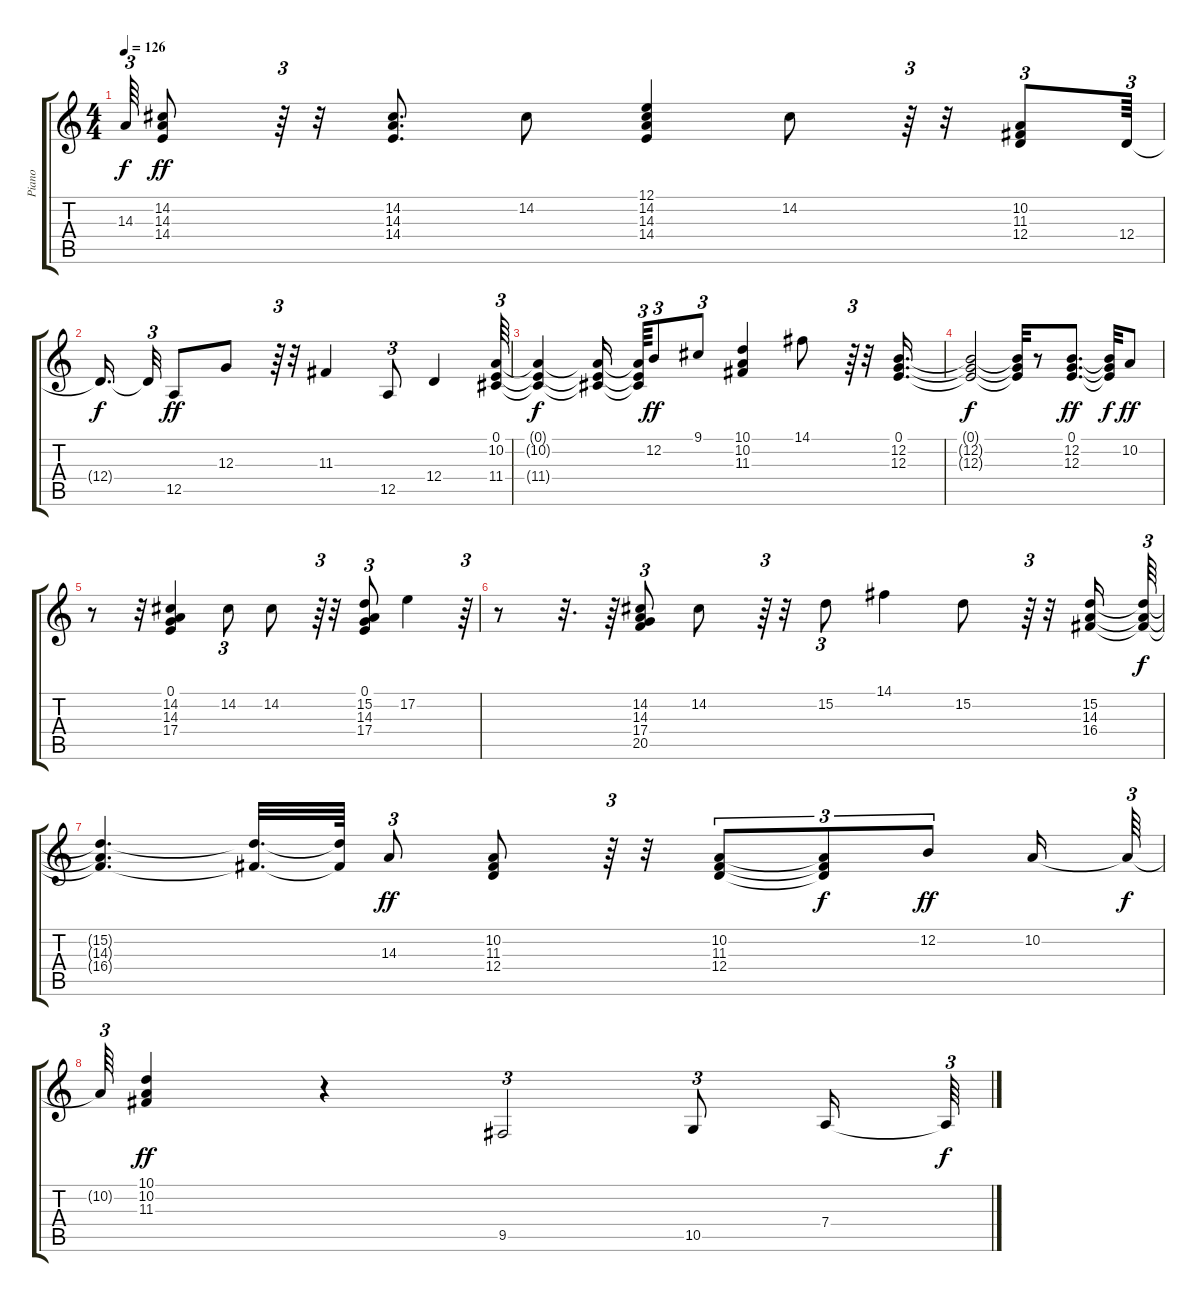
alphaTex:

\track ("Piano" "Piano") {instrument electricpiano1}
\staff {score tabs}
\tuning (E4 B3 G3 D3 A2 E2) {hide}
\ts (4 4)
\tempo 126
\clef g2
\ks c
14.3{t}.64{tu (3 2) dy f} (14.2 14.3 14.4).8{dy ff} r.64{tu (3 2)} r.32 (14.2 14.3 14.4).8{d} 14.2.8 (12.1 14.2 14.3 14.4).4 14.2.8 r.64{tu (3 2)} r.32 (10.2 11.3 12.4).8{tu (3 2)} 12.4.64{tu (3 2)} |
12.4{t}.16{d dy f} 12.4{t}.32{tu (3 2)} 12.5.8{dy ff} 12.3.8 r.64{tu (3 2)} r.32 11.3.4 12.5.8{tu (3 2)} 12.4.4 (0.1 10.2 11.4).64{tu (3 2)} |
(0.1{t} 10.2{t} 11.4{t}).4{dy f} (0.1{t} 10.2{t} 11.4{t}).16 (0.1{t} 10.2{t} 11.4{t}).64{tu (3 2)} 12.2.8{tu (3 2) dy ff} 9.1.8{tu (3 2)} (10.1 10.2 11.3).4 14.1.8 r.64{tu (3 2)} r.32 (0.1 12.2 12.3).16{d} |
(0.1{t} 12.2{t} 12.3{t}).2{dy f} (0.1{t} 12.2{t} 12.3{t}).32 r.8 (0.1 12.2 12.3).8{d dy ff} (0.1{t} 12.2{t} 12.3{t}).32{dy f} 10.2.8{dy ff} |
r.8 r.32 (0.1 14.2 14.3 17.4).4 14.2.8{tu (3 2)} 14.2.8 r.64{tu (3 2)} r.32 (0.1 15.2 14.3 17.4).8{tu (3 2)} 17.2.4 r.64{tu (3 2)} |
r.8 r.32{d} r.64 (14.2 14.3 17.4 20.5).8{tu (3 2)} 14.2.8 r.64{tu (3 2)} r.32 15.2.8{tu (3 2)} 14.1.4 15.2.8 r.64{tu (3 2)} r.32 (15.2 14.3 16.4).16 (15.2{t} 14.3{t} 16.4{t}).64{tu (3 2) dy f} |
(15.2{t} 14.3{t} 16.4{t}).4{d} (15.2{t} 16.4{t}).32{d} (15.2{t} 16.4{t}).64 14.3.8{tu (3 2) dy ff} (10.2 11.3 12.4).8 r.64{tu (3 2)} r.32 (10.2 11.3 12.4).8{tu (3 2)} (10.2{t} 11.3{t} 12.4{t}).8{tu (3 2) dy f} 12.2.8{tu (3 2) dy ff} 10.2.16 10.2{t}.64{tu (3 2) dy f} |
10.2{t}.64{tu (3 2)} (10.1 10.2 11.3).4{dy ff} r.4 9.5.2{tu (3 2)} 10.5.8{tu (3 2)} 7.4.16 7.4{t}.64{tu (3 2) dy f}
